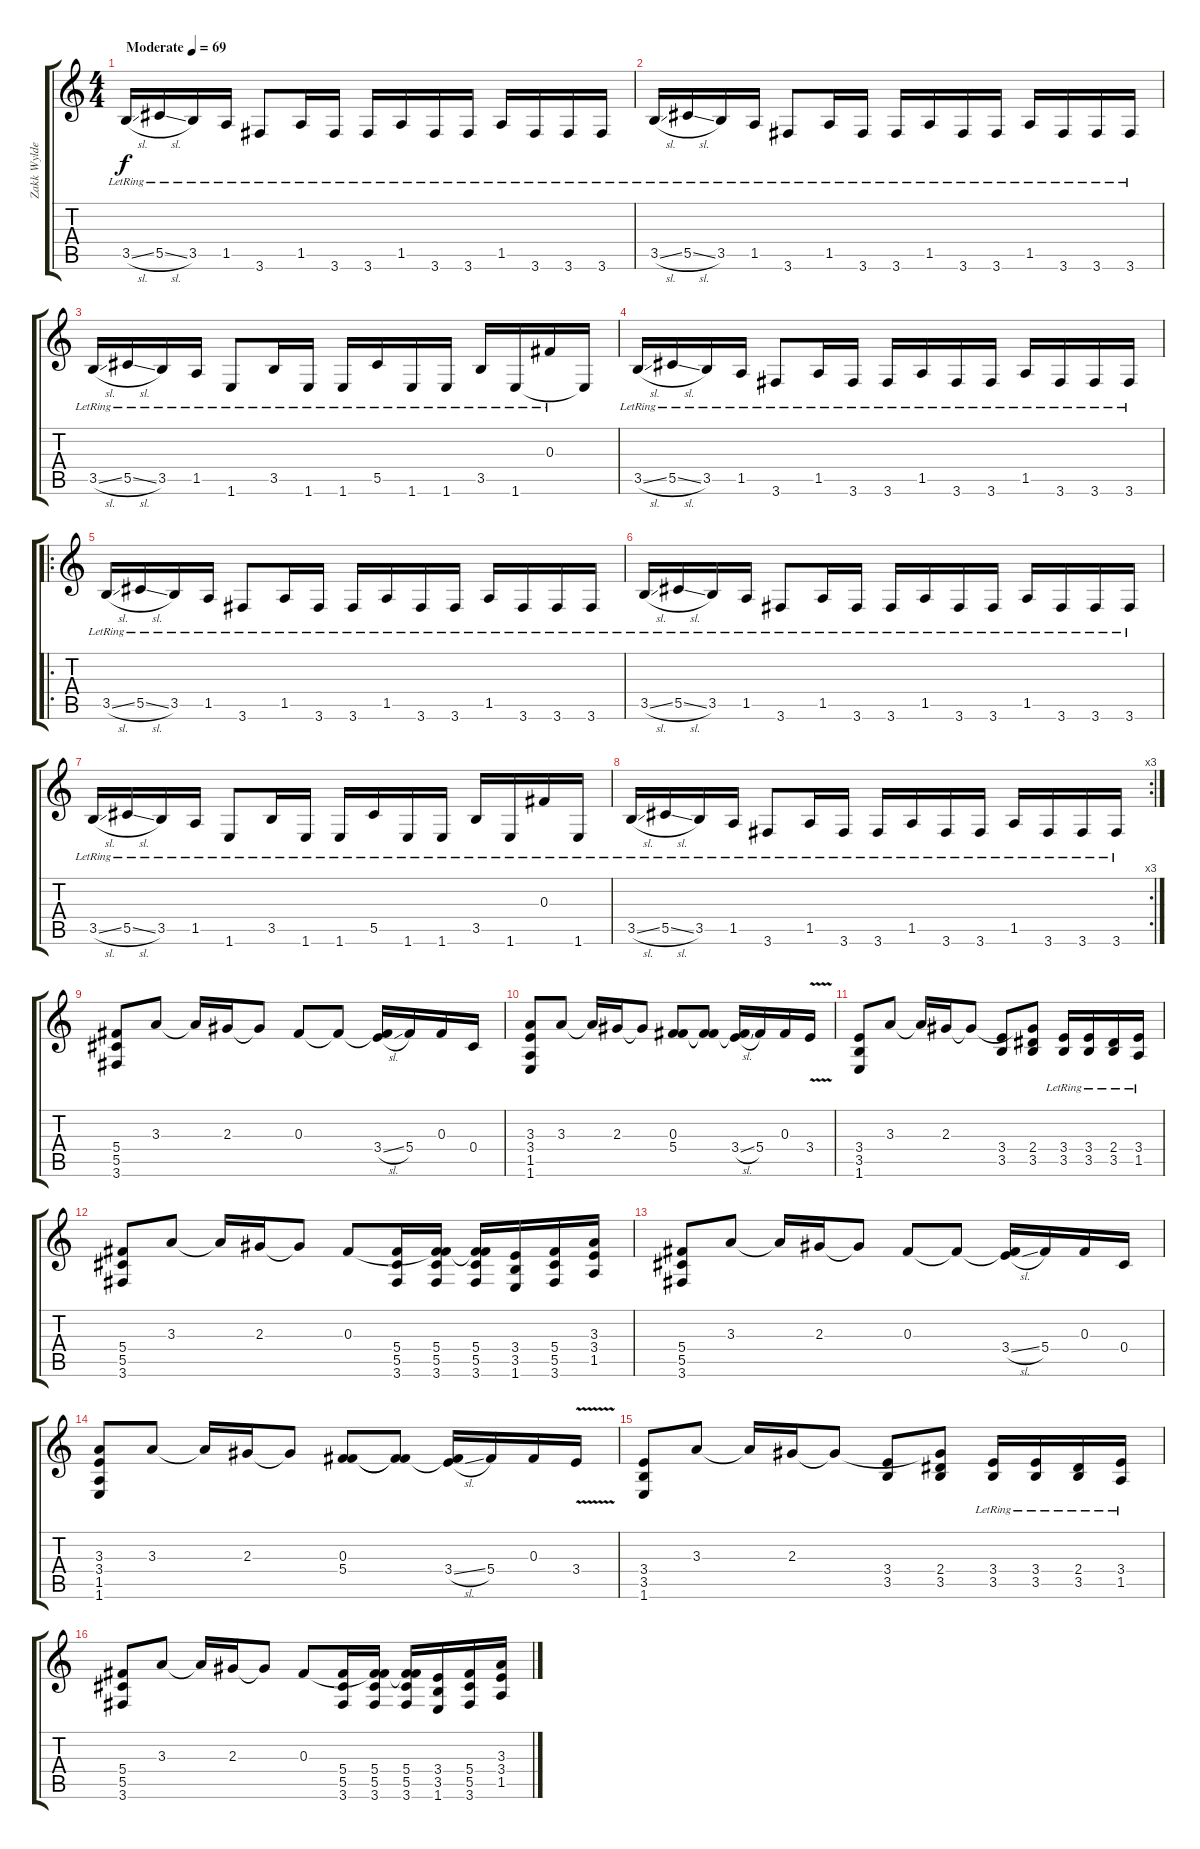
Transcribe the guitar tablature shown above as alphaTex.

\track ("Zakk Wylde" "Zakk Wylde") {instrument acousticguitarsteel}
\staff {score tabs}
\tuning (Eb4 Bb3 Gb3 Db3 Ab2 Eb2) {hide}
\ts (4 4)
\tempo (69 "Moderate")
\clef g2
\ks c
3.5{sl lr}.16{dy f instrument acousticguitarsteel} 5.5{sl lr}.16 3.5{lr}.16 1.5{lr}.16 3.6{lr}.8 1.5{lr}.16 3.6{lr}.16 3.6{lr}.16 1.5{lr}.16 3.6{lr}.16 3.6{lr}.16 1.5{lr}.16 3.6{lr}.16 3.6{lr}.16 3.6{lr}.16 |
3.5{sl lr}.16 5.5{sl lr}.16 3.5{lr}.16 1.5{lr}.16 3.6{lr}.8 1.5{lr}.16 3.6{lr}.16 3.6{lr}.16 1.5{lr}.16 3.6{lr}.16 3.6{lr}.16 1.5{lr}.16 3.6{lr}.16 3.6{lr}.16 3.6{lr}.16 |
3.5{sl lr}.16 5.5{sl lr}.16 3.5{lr}.16 1.5{lr}.16 1.6{lr}.8 3.5{lr}.16 1.6{lr}.16 1.6{lr}.16 5.5{lr}.16 1.6{lr}.16 1.6{lr}.16 3.5{lr}.16 1.6{lr}.16 0.3{lr}.16 1.6{t}.16 |
3.5{sl lr}.16 5.5{sl lr}.16 3.5{lr}.16 1.5{lr}.16 3.6{lr}.8 1.5{lr}.16 3.6{lr}.16 3.6{lr}.16 1.5{lr}.16 3.6{lr}.16 3.6{lr}.16 1.5{lr}.16 3.6{lr}.16 3.6{lr}.16 3.6{lr}.16 |
\ro
3.5{sl lr}.16 5.5{sl lr}.16 3.5{lr}.16 1.5{lr}.16 3.6{lr}.8 1.5{lr}.16 3.6{lr}.16 3.6{lr}.16 1.5{lr}.16 3.6{lr}.16 3.6{lr}.16 1.5{lr}.16 3.6{lr}.16 3.6{lr}.16 3.6{lr}.16 |
3.5{sl lr}.16 5.5{sl lr}.16 3.5{lr}.16 1.5{lr}.16 3.6{lr}.8 1.5{lr}.16 3.6{lr}.16 3.6{lr}.16 1.5{lr}.16 3.6{lr}.16 3.6{lr}.16 1.5{lr}.16 3.6{lr}.16 3.6{lr}.16 3.6{lr}.16 |
3.5{sl lr}.16 5.5{sl lr}.16 3.5{lr}.16 1.5{lr}.16 1.6{lr}.8 3.5{lr}.16 1.6{lr}.16 1.6{lr}.16 5.5{lr}.16 1.6{lr}.16 1.6{lr}.16 3.5{lr}.16 1.6{lr}.16 0.3{lr}.16 1.6{lr}.16 |
\rc 3
3.5{sl lr}.16 5.5{sl lr}.16 3.5{lr}.16 1.5{lr}.16 3.6{lr}.8 1.5{lr}.16 3.6{lr}.16 3.6{lr}.16 1.5{lr}.16 3.6{lr}.16 3.6{lr}.16 1.5{lr}.16 3.6{lr}.16 3.6{lr}.16 3.6{lr}.16 |
(5.4 5.5 3.6).8{volume 16 instrument distortionguitar} 3.3.8 3.3{t}.16 2.3.16 2.3{t}.8 0.3.8 0.3{t}.8 (0.3{t} 3.4{sl}).16 5.4.16 0.3.16 0.4.16 |
(3.3 3.4 1.5 1.6).8 3.3.8 3.3{t}.16 2.3.16 2.3{t}.8 (0.3 5.4).8 (0.3{t} 5.4{t}).8 (0.3{t} 3.4{sl}).16 5.4.16 0.3.16 3.4{v}.16 |
(3.4 3.5 1.6).8 3.3.8 3.3{t}.16 2.3.16 2.3{t}.8 (3.4 3.5).8 (2.3{t} 2.4 3.5).8 (3.4 3.5{lr}).16 (3.4 3.5{lr}).16 (2.4 3.5{lr}).16 (3.4 1.5{lr}).16 |
(5.4 5.5 3.6).8 3.3.8 3.3{t}.16 2.3.16 2.3{t}.8 0.3.8 (5.4 5.5 3.6).16 (0.3{t} 5.4 5.5 3.6).16 (0.3{t} 5.4 5.5 3.6).16 (3.4 3.5 1.6).16 (5.4 5.5 3.6).16 (3.3 3.4 1.5).16 |
(5.4 5.5 3.6).8 3.3.8 3.3{t}.16 2.3.16 2.3{t}.8 0.3.8 0.3{t}.8 (0.3{t} 3.4{sl}).16 5.4.16 0.3.16 0.4.16 |
(3.3 3.4 1.5 1.6).8 3.3.8 3.3{t}.16 2.3.16 2.3{t}.8 (0.3 5.4).8 (0.3{t} 5.4{t}).8 (0.3{t} 3.4{sl}).16 5.4.16 0.3.16 3.4{v}.16 |
(3.4 3.5 1.6).8 3.3.8 3.3{t}.16 2.3.16 2.3{t}.8 (3.4 3.5).8 (2.3{t} 2.4 3.5).8 (3.4 3.5{lr}).16 (3.4 3.5{lr}).16 (2.4 3.5{lr}).16 (3.4 1.5{lr}).16 |
(5.4 5.5 3.6).8 3.3.8 3.3{t}.16 2.3.16 2.3{t}.8 0.3.8 (5.4 5.5 3.6).16 (0.3{t} 5.4 5.5 3.6).16 (0.3{t} 5.4 5.5 3.6).16 (3.4 3.5 1.6).16 (5.4 5.5 3.6).16 (3.3 3.4 1.5).16
